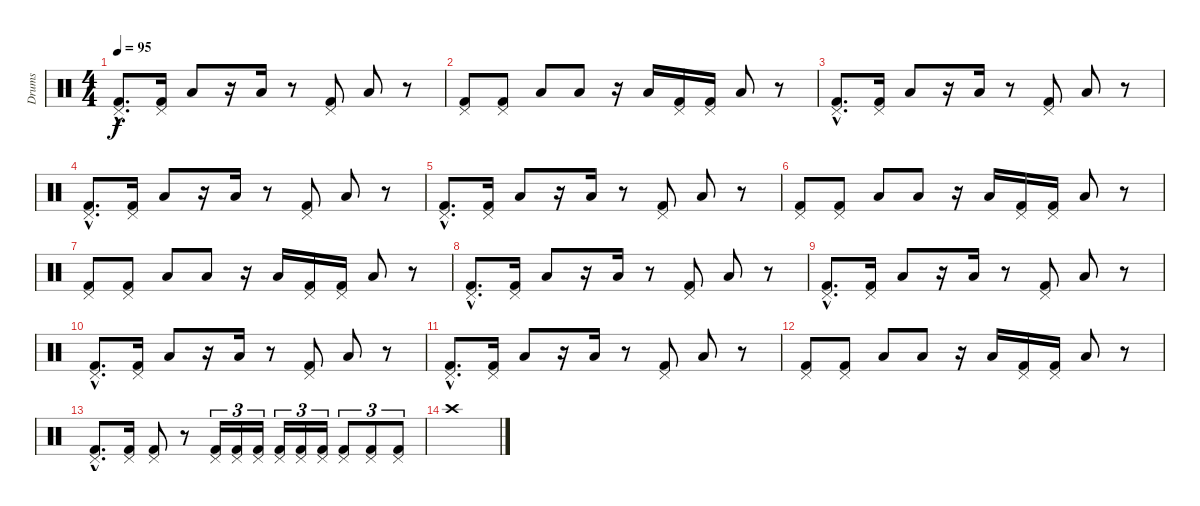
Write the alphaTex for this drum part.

\track ("Drums" "Drums") {instrument percussion}
\staff {score}
\articulation defaults
\ts (4 4)
\tempo 95
\clef neutral
\ks c
("Pedal Hi-Hat (hit)"{hac} "Kick (hit) 2"{hac}).8{d dy f} ("Pedal Hi-Hat (hit)" "Kick (hit) 2").16 "Low Tom (hit)".8 r.16 "Low Tom (hit)".16 r.8 ("Pedal Hi-Hat (hit)" "Kick (hit) 2").8 "Low Tom (hit)".8 r.8 |
("Pedal Hi-Hat (hit)" "Kick (hit) 2").8 ("Pedal Hi-Hat (hit)" "Kick (hit) 2").8 "Low Tom (hit)".8 "Low Tom (hit)".8 r.16 "Low Tom (hit)".16 ("Pedal Hi-Hat (hit)" "Kick (hit) 2").16 ("Pedal Hi-Hat (hit)" "Kick (hit) 2").16 "Low Tom (hit)".8 r.8 |
("Pedal Hi-Hat (hit)"{hac} "Kick (hit) 2"{hac}).8{d} ("Pedal Hi-Hat (hit)" "Kick (hit) 2").16 "Low Tom (hit)".8 r.16 "Low Tom (hit)".16 r.8 ("Pedal Hi-Hat (hit)" "Kick (hit) 2").8 "Low Tom (hit)".8 r.8 |
("Pedal Hi-Hat (hit)"{hac} "Kick (hit) 2"{hac}).8{d} ("Pedal Hi-Hat (hit)" "Kick (hit) 2").16 "Low Tom (hit)".8 r.16 "Low Tom (hit)".16 r.8 ("Pedal Hi-Hat (hit)" "Kick (hit) 2").8 "Low Tom (hit)".8 r.8 |
("Pedal Hi-Hat (hit)"{hac} "Kick (hit) 2"{hac}).8{d} ("Pedal Hi-Hat (hit)" "Kick (hit) 2").16 "Low Tom (hit)".8 r.16 "Low Tom (hit)".16 r.8 ("Pedal Hi-Hat (hit)" "Kick (hit) 2").8 "Low Tom (hit)".8 r.8 |
("Pedal Hi-Hat (hit)" "Kick (hit) 2").8 ("Pedal Hi-Hat (hit)" "Kick (hit) 2").8 "Low Tom (hit)".8 "Low Tom (hit)".8 r.16 "Low Tom (hit)".16 ("Pedal Hi-Hat (hit)" "Kick (hit) 2").16 ("Pedal Hi-Hat (hit)" "Kick (hit) 2").16 "Low Tom (hit)".8 r.8 |
("Pedal Hi-Hat (hit)" "Kick (hit) 2").8 ("Pedal Hi-Hat (hit)" "Kick (hit) 2").8 "Low Tom (hit)".8 "Low Tom (hit)".8 r.16 "Low Tom (hit)".16 ("Pedal Hi-Hat (hit)" "Kick (hit) 2").16 ("Pedal Hi-Hat (hit)" "Kick (hit) 2").16 "Low Tom (hit)".8 r.8 |
("Pedal Hi-Hat (hit)"{hac} "Kick (hit) 2"{hac}).8{d} ("Pedal Hi-Hat (hit)" "Kick (hit) 2").16 "Low Tom (hit)".8 r.16 "Low Tom (hit)".16 r.8 ("Pedal Hi-Hat (hit)" "Kick (hit) 2").8 "Low Tom (hit)".8 r.8 |
("Pedal Hi-Hat (hit)"{hac} "Kick (hit) 2"{hac}).8{d} ("Pedal Hi-Hat (hit)" "Kick (hit) 2").16 "Low Tom (hit)".8 r.16 "Low Tom (hit)".16 r.8 ("Pedal Hi-Hat (hit)" "Kick (hit) 2").8 "Low Tom (hit)".8 r.8 |
("Pedal Hi-Hat (hit)"{hac} "Kick (hit) 2"{hac}).8{d} ("Pedal Hi-Hat (hit)" "Kick (hit) 2").16 "Low Tom (hit)".8 r.16 "Low Tom (hit)".16 r.8 ("Pedal Hi-Hat (hit)" "Kick (hit) 2").8 "Low Tom (hit)".8 r.8 |
("Pedal Hi-Hat (hit)"{hac} "Kick (hit) 2"{hac}).8{d} ("Pedal Hi-Hat (hit)" "Kick (hit) 2").16 "Low Tom (hit)".8 r.16 "Low Tom (hit)".16 r.8 ("Pedal Hi-Hat (hit)" "Kick (hit) 2").8 "Low Tom (hit)".8 r.8 |
("Pedal Hi-Hat (hit)" "Kick (hit) 2").8 ("Pedal Hi-Hat (hit)" "Kick (hit) 2").8 "Low Tom (hit)".8 "Low Tom (hit)".8 r.16 "Low Tom (hit)".16 ("Pedal Hi-Hat (hit)" "Kick (hit) 2").16 ("Pedal Hi-Hat (hit)" "Kick (hit) 2").16 "Low Tom (hit)".8 r.8 |
("Pedal Hi-Hat (hit)"{hac} "Kick (hit) 2"{hac}).8{d} ("Pedal Hi-Hat (hit)" "Kick (hit) 2").16 ("Pedal Hi-Hat (hit)" "Kick (hit) 2").8 r.8 ("Pedal Hi-Hat (hit)" "Kick (hit) 2").16{tu (3 2)} ("Pedal Hi-Hat (hit)" "Kick (hit) 2").16{tu (3 2)} ("Pedal Hi-Hat (hit)" "Kick (hit) 2").16{tu (3 2)} ("Pedal Hi-Hat (hit)" "Kick (hit) 2").16{tu (3 2)} ("Pedal Hi-Hat (hit)" "Kick (hit) 2").16{tu (3 2)} ("Pedal Hi-Hat (hit)" "Kick (hit) 2").16{tu (3 2)} ("Pedal Hi-Hat (hit)" "Kick (hit) 2").8{tu (3 2)} ("Pedal Hi-Hat (hit)" "Kick (hit) 2").8{tu (3 2)} ("Pedal Hi-Hat (hit)" "Kick (hit) 2").8{tu (3 2)} |
"Crash high (hit)".1
